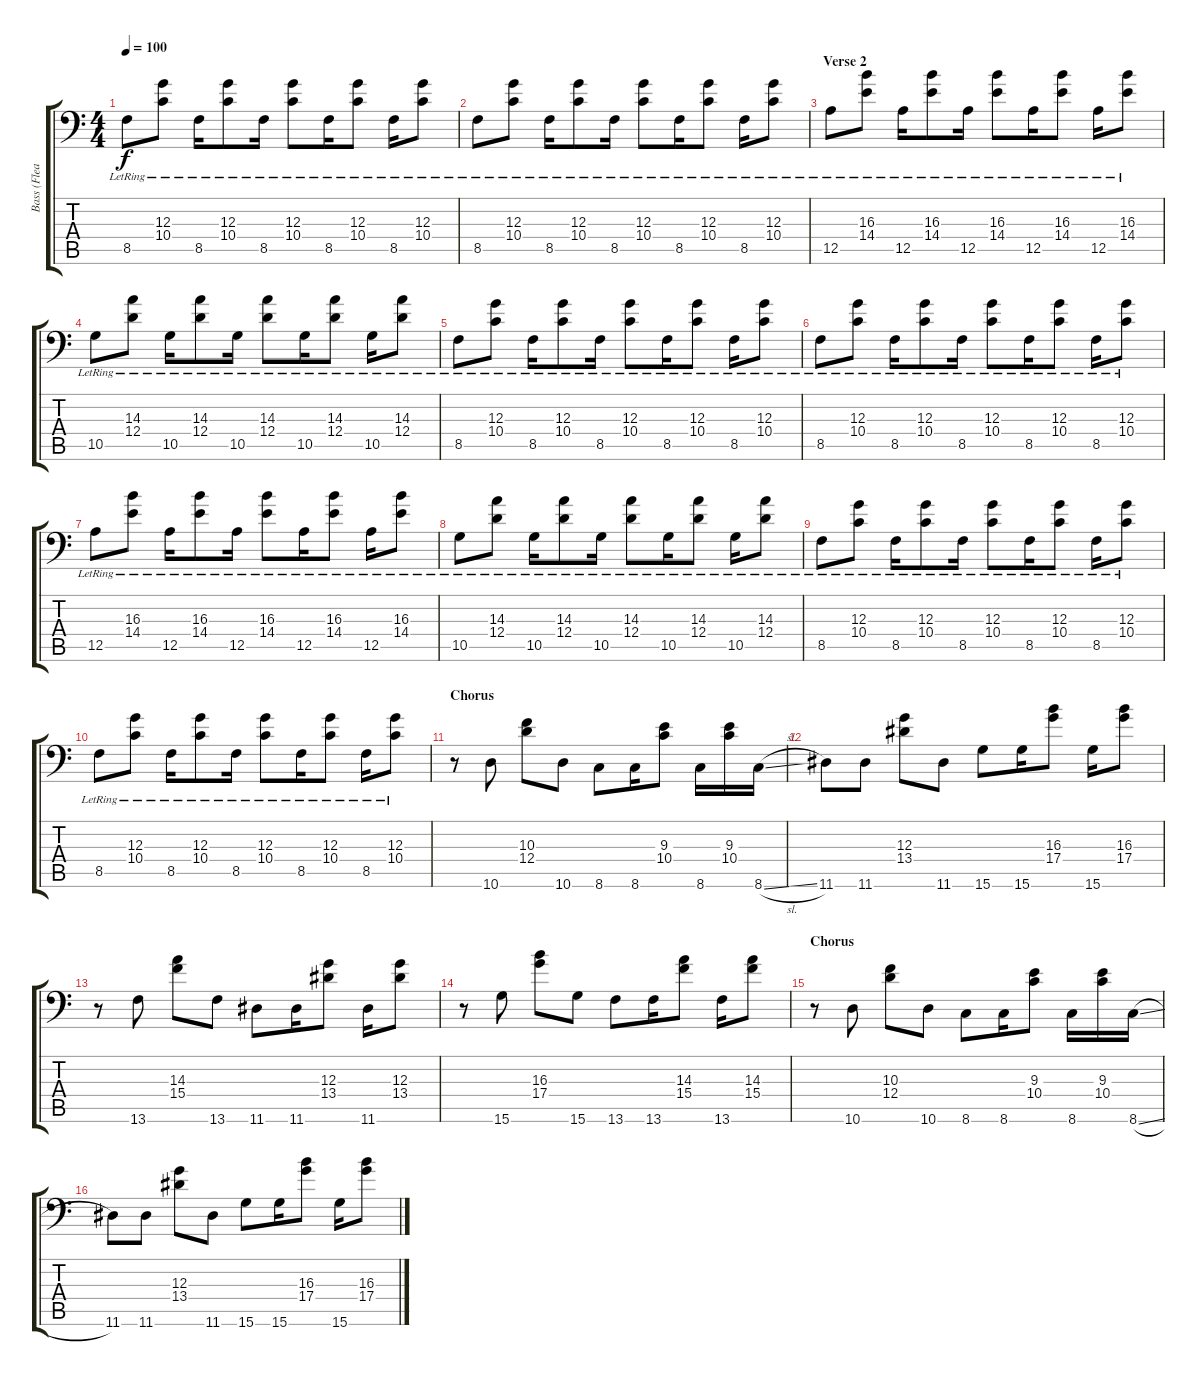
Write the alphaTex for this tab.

\track ("Bass (Flea)" "Bass (Flea") {instrument electricbassfinger}
\staff {score tabs}
\tuning (E3 B2 G2 D2 A1 E1) {hide}
\ts (4 4)
\tempo 100
\clef f4
\ks c
8.5{lr}.8{dy f} (12.3{lr} 10.4{lr}).8 8.5{lr}.16 (12.3{lr} 10.4{lr}).8 8.5{lr}.16 (12.3{lr} 10.4{lr}).8 8.5{lr}.16 (12.3{lr} 10.4{lr}).8 8.5{lr}.16 (12.3{lr} 10.4{lr}).8 |
8.5{lr}.8 (12.3{lr} 10.4{lr}).8 8.5{lr}.16 (12.3{lr} 10.4{lr}).8 8.5{lr}.16 (12.3{lr} 10.4{lr}).8 8.5{lr}.16 (12.3{lr} 10.4{lr}).8 8.5{lr}.16 (12.3{lr} 10.4{lr}).8 |
\section ("" "Verse 2")
12.5{lr}.8 (16.3{lr} 14.4{lr}).8 12.5{lr}.16 (16.3{lr} 14.4{lr}).8 12.5{lr}.16 (16.3{lr} 14.4{lr}).8 12.5{lr}.16 (16.3{lr} 14.4{lr}).8 12.5{lr}.16 (16.3{lr} 14.4{lr}).8 |
10.5{lr}.8 (14.3{lr} 12.4{lr}).8 10.5{lr}.16 (14.3{lr} 12.4{lr}).8 10.5{lr}.16 (14.3{lr} 12.4{lr}).8 10.5{lr}.16 (14.3{lr} 12.4{lr}).8 10.5{lr}.16 (14.3{lr} 12.4{lr}).8 |
8.5{lr}.8 (12.3{lr} 10.4{lr}).8 8.5{lr}.16 (12.3{lr} 10.4{lr}).8 8.5{lr}.16 (12.3{lr} 10.4{lr}).8 8.5{lr}.16 (12.3{lr} 10.4{lr}).8 8.5{lr}.16 (12.3{lr} 10.4{lr}).8 |
8.5{lr}.8 (12.3{lr} 10.4{lr}).8 8.5{lr}.16 (12.3{lr} 10.4{lr}).8 8.5{lr}.16 (12.3{lr} 10.4{lr}).8 8.5{lr}.16 (12.3{lr} 10.4{lr}).8 8.5{lr}.16 (12.3{lr} 10.4{lr}).8 |
12.5{lr}.8 (16.3{lr} 14.4{lr}).8 12.5{lr}.16 (16.3{lr} 14.4{lr}).8 12.5{lr}.16 (16.3{lr} 14.4{lr}).8 12.5{lr}.16 (16.3{lr} 14.4{lr}).8 12.5{lr}.16 (16.3{lr} 14.4{lr}).8 |
10.5{lr}.8 (14.3{lr} 12.4{lr}).8 10.5{lr}.16 (14.3{lr} 12.4{lr}).8 10.5{lr}.16 (14.3{lr} 12.4{lr}).8 10.5{lr}.16 (14.3{lr} 12.4{lr}).8 10.5{lr}.16 (14.3{lr} 12.4{lr}).8 |
8.5{lr}.8 (12.3{lr} 10.4{lr}).8 8.5{lr}.16 (12.3{lr} 10.4{lr}).8 8.5{lr}.16 (12.3{lr} 10.4{lr}).8 8.5{lr}.16 (12.3{lr} 10.4{lr}).8 8.5{lr}.16 (12.3{lr} 10.4{lr}).8 |
8.5{lr}.8 (12.3{lr} 10.4{lr}).8 8.5{lr}.16 (12.3{lr} 10.4{lr}).8 8.5{lr}.16 (12.3{lr} 10.4{lr}).8 8.5{lr}.16 (12.3{lr} 10.4{lr}).8 8.5{lr}.16 (12.3{lr} 10.4{lr}).8 |
\section ("" "Chorus")
r.8 10.6.8 (10.3 12.4).8 10.6.8 8.6.8 8.6.16 (9.3 10.4).8 8.6.16 (9.3 10.4).16 8.6{sl}.16 |
11.6.8 11.6.8 (12.3 13.4).8 11.6.8 15.6.8 15.6.16 (16.3 17.4).8 15.6.16 (16.3 17.4).8 |
r.8 13.6.8 (14.3 15.4).8 13.6.8 11.6.8 11.6.16 (12.3 13.4).8 11.6.16 (12.3 13.4).8 |
r.8 15.6.8 (16.3 17.4).8 15.6.8 13.6.8 13.6.16 (14.3 15.4).8 13.6.16 (14.3 15.4).8 |
\section ("" "Chorus")
r.8 10.6.8 (10.3 12.4).8 10.6.8 8.6.8 8.6.16 (9.3 10.4).8 8.6.16 (9.3 10.4).16 8.6{sl}.16 |
11.6.8 11.6.8 (12.3 13.4).8 11.6.8 15.6.8 15.6.16 (16.3 17.4).8 15.6.16 (16.3 17.4).8
